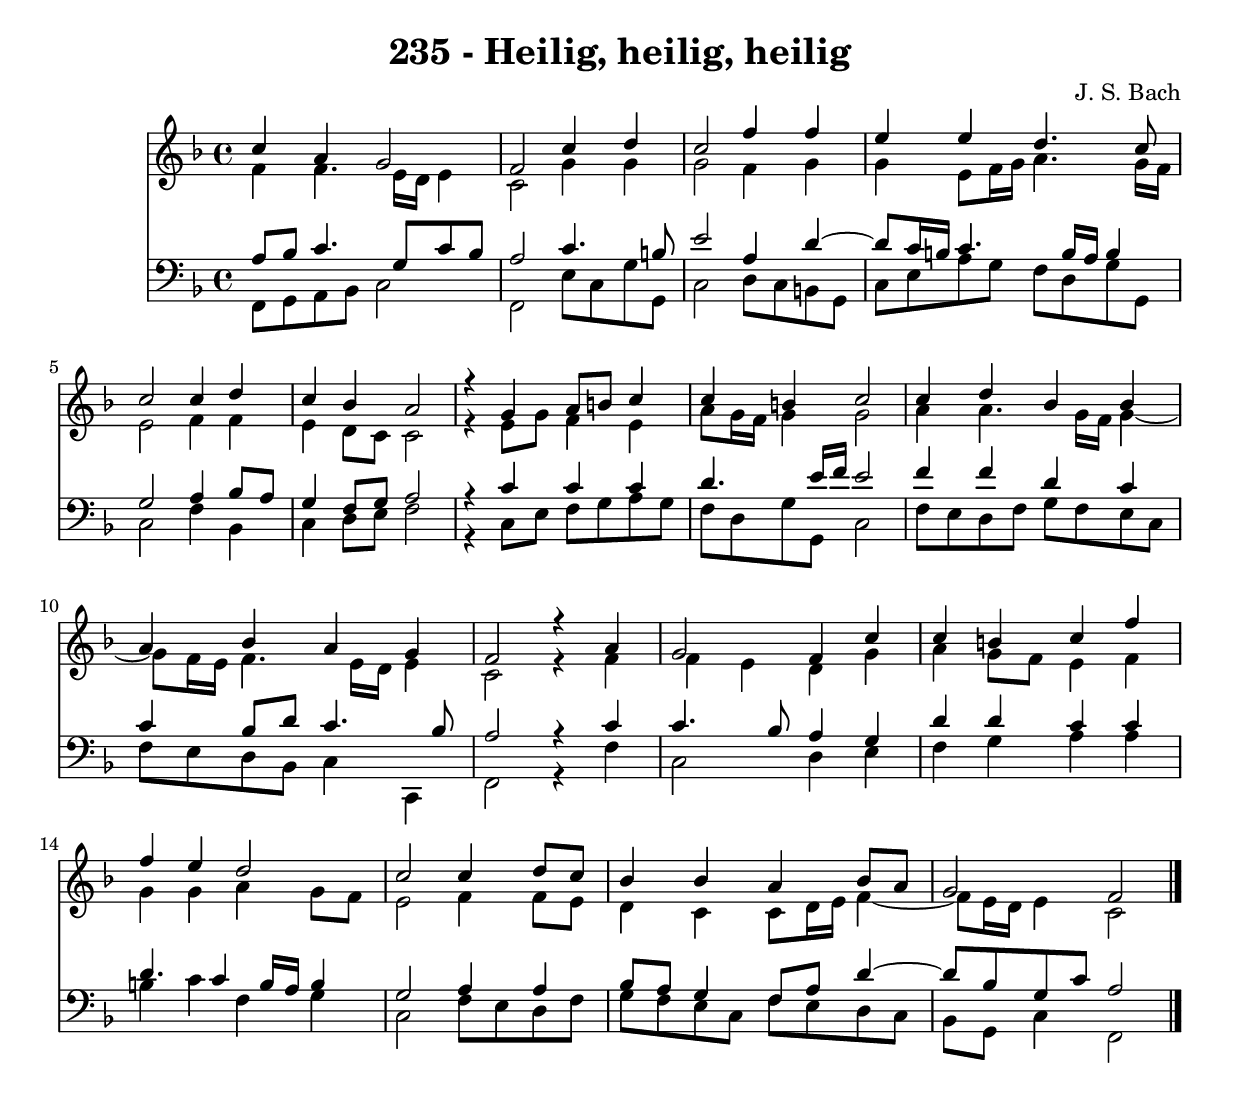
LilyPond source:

\version "2.10.33"

\header {
  title = "235 - Heilig, heilig, heilig"
  composer = "J. S. Bach"
}


global = {
  \time 4/4
  \key f \major
}


soprano = \relative c'' {
  c4 a4 g2 
  f2 c'4 d4 
  c2 f4 f4 
  e4 e4 d4. c8 
  c2 c4 d4   %5
  c4 bes4 a2 
  r4 g4 a8 b8 c4 
  c4 b4 c2 
  c4 d4 bes4 bes4 
  a4 bes4 a4 g4   %10
  f2 r4 a4 
  g2 f4 c'4 
  c4 b4 c4 f4 
  f4 e4 d2 
  c2 c4 d8 c8   %15
  bes4 bes4 a4 bes8 a8 
  g2 f2 
  
}

alto = \relative c' {
  f4 f4. e16 d16 e4 
  c2 g'4 g4 
  g2 f4 g4 
  g4 e8 f16 g16 a4. g16 f16 
  e2 f4 f4   %5
  e4 d8 c8 c2 
  r4 e8 g8 f4 e4 
  a8 g16 f16 g4 g2 
  a4 a4. g16 f16 g4~ 
  g8 f16 e16 f4. e16 d16 e4   %10
  c2 r4 f4 
  f4 e4 d4 g4 
  a4 g8 f8 e4 f4 
  g4 g4 a4 g8 f8 
  e2 f4 f8 e8   %15
  d4 c4 c8 d16 e16 f4~ 
  f8 e16 d16 e4 c2 
  
}

tenor = \relative c' {
  a8 bes8 c4. g8 c8 bes8 
  a2 c4. b8 
  e2 a,4 d4~ 
  d8 c16 b16 c4. b16 a16 b4 
  g2 a4 bes8 a8   %5
  g4 f8 g8 a2 
  r4 c4 c4 c4 
  d4. e16 f16 e2 
  f4 f4 d4 c4 
  c4 bes8 d8 c4. bes8   %10
  a2 r4 c4 
  c4. bes8 a4 g4 
  d'4 d4 c4 c4 
  d4. c4 b16 a16 b4 
  g2 a4 a4   %15
  bes8 a8 g4 f8 a8 d4~ 
  d8 bes8 g8 c8 a2 
  
}

baixo = \relative c, {
  f8 g8 a8 bes8 c2 
  f,2 e'8 c8 g'8 g,8 
  c2 d8 c8 b8 g8 
  c8 e8 a8 g8 f8 d8 g8 g,8 
  c2 f4 bes,4   %5
  c4 d8 e8 f2 
  r4 c8 e8 f8 g8 a8 g8 
  f8 d8 g8 g,8 c2 
  f8 e8 d8 f8 g8 f8 e8 c8 
  f8 e8 d8 bes8 c4 c,4   %10
  f2 r4 f'4 
  c2 d4 e4 
  f4 g4 a4 a4 
  b4 c4 f,4 g4 
  c,2 f8 e8 d8 f8   %15
  g8 f8 e8 c8 f8 e8 d8 c8 
  bes8 g8 c4 f,2 
  
}

\score {
  <<
    \new Staff {
      <<
        \global
        \new Voice = "1" { \voiceOne \soprano }
        \new Voice = "2" { \voiceTwo \alto }
      >>
    }
    \new Staff {
      <<
        \global
        \clef "bass"
        \new Voice = "1" {\voiceOne \tenor }
        \new Voice = "2" { \voiceTwo \baixo \bar "|."}
      >>
    }
  >>
}